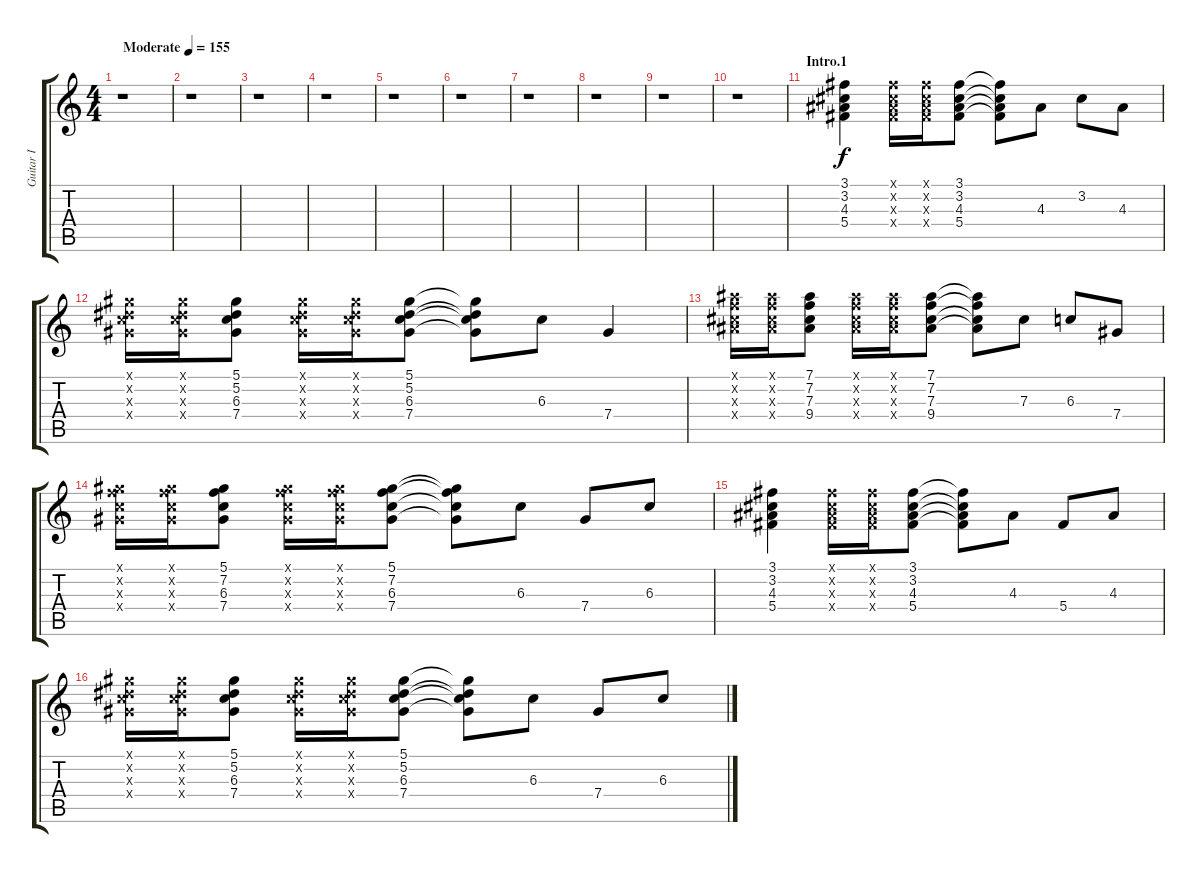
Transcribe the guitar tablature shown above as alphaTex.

\track ("Guitar I" "Guitar I") {instrument overdrivenguitar}
\staff {score tabs}
\tuning (Eb4 Bb3 Gb3 Db3 Ab2 Eb2) {hide}
\ts (4 4)
\tempo (155 "Moderate")
\clef g2
\ks c
r.1{dy f instrument overdrivenguitar} |
r.1 |
r.1 |
r.1 |
r.1 |
r.1 |
r.1 |
r.1 |
r.1 |
r.1 |
\section ("" "Intro.1")
(3.1 3.2 4.3 5.4).4 (3.1{x} 3.2{x} 4.3{x} 5.4{x}).16 (3.1{x} 3.2{x} 4.3{x} 5.4{x}).16 (3.1 3.2 4.3 5.4).8 (3.1{t} 3.2{t} 4.3{t} 5.4{t}).8 4.3.8 3.2.8 4.3.8 |
(5.1{x} 5.2{x} 6.3{x} 7.4{x}).16 (5.1{x} 5.2{x} 6.3{x} 7.4{x}).16 (5.1 5.2 6.3 7.4).8 (5.1{x} 5.2{x} 6.3{x} 7.4{x}).16 (5.1{x} 5.2{x} 6.3{x} 7.4{x}).16 (5.1 5.2 6.3 7.4).8 (5.1{t} 5.2{t} 6.3{t} 7.4{t}).8 6.3.8 7.4.4 |
(7.1{x} 7.2{x} 7.3{x} 9.4{x}).16 (7.1{x} 7.2{x} 7.3{x} 9.4{x}).16 (7.1 7.2 7.3 9.4).8 (7.1{x} 7.2{x} 7.3{x} 9.4{x}).16 (7.1{x} 7.2{x} 7.3{x} 9.4{x}).16 (7.1 7.2 7.3 9.4).8 (7.1{t} 7.2{t} 7.3{t} 9.4{t}).8 7.3.8 6.3.8 7.4.8 |
(5.1{x} 7.2{x} 6.3{x} 7.4{x}).16 (5.1{x} 7.2{x} 6.3{x} 7.4{x}).16 (5.1 7.2 6.3 7.4).8 (5.1{x} 7.2{x} 6.3{x} 7.4{x}).16 (5.1{x} 7.2{x} 6.3{x} 7.4{x}).16 (5.1 7.2 6.3 7.4).8 (5.1{t} 7.2{t} 6.3{t} 7.4{t}).8 6.3.8 7.4.8 6.3.8 |
(3.1 3.2 4.3 5.4).4 (3.1{x} 3.2{x} 4.3{x} 5.4{x}).16 (3.1{x} 3.2{x} 4.3{x} 5.4{x}).16 (3.1 3.2 4.3 5.4).8 (3.1{t} 3.2{t} 4.3{t} 5.4{t}).8 4.3.8 5.4.8 4.3.8 |
(5.1{x} 5.2{x} 6.3{x} 7.4{x}).16 (5.1{x} 5.2{x} 6.3{x} 7.4{x}).16 (5.1 5.2 6.3 7.4).8 (5.1{x} 5.2{x} 6.3{x} 7.4{x}).16 (5.1{x} 5.2{x} 6.3{x} 7.4{x}).16 (5.1 5.2 6.3 7.4).8 (5.1{t} 5.2{t} 6.3{t} 7.4{t}).8 6.3.8 7.4.8 6.3.8
